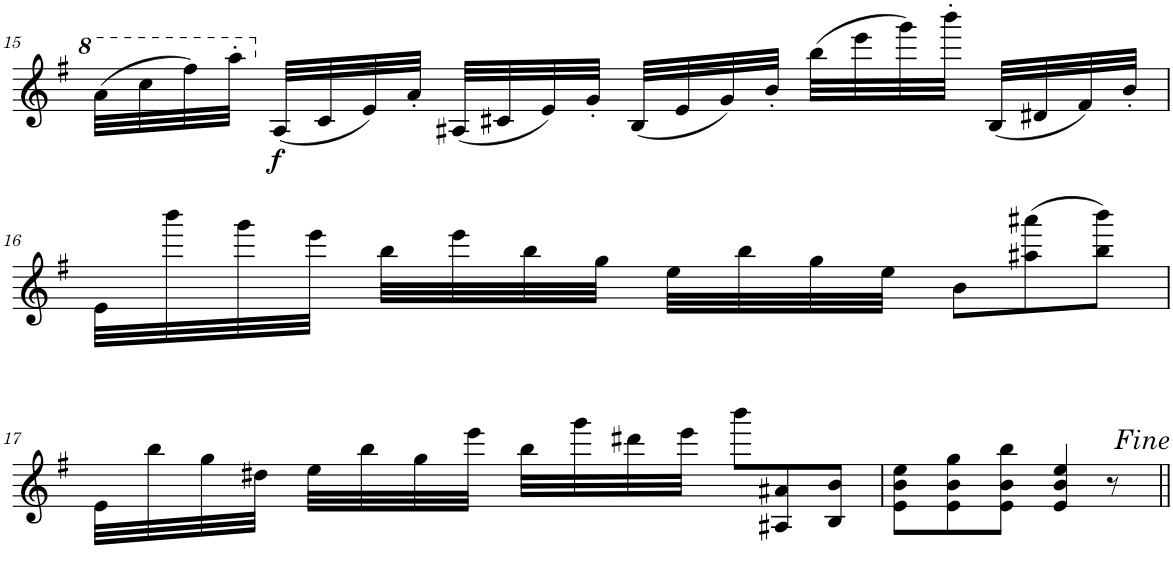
**kern	**dynam
*part1	*part1
*staff1	*staff1
*I"Violin	*
*I'Vln.	*
!!LO:PB:g=z
*clefG2	*
*k[f#]	*
*M6/8	*
=15	=15
(32aa\LLL	.
32ccc\	.
32fff#\)	.
32aaa'\JJJ	.
!	!LO:DY:b
(32A/LLL	f
32c/	.
32e/)	.
32a'/JJJ	.
(32A#X/LLL	.
32c#X/	.
32e/)	.
32g'/JJJ	.
(32B/LLL	.
32e/	.
32g/)	.
32b'/JJJ	.
(32bb\LLL	.
32eee\	.
32ggg\)	.
32bbb'\JJJ	.
(32B/LLL	.
32d#X/	.
32f#/)	.
32b'/JJJ	.
!!LO:LB:g=z
=16	=16
32e\LLL	.
32bbb\	.
32ggg\	.
32eee\JJJ	.
32bb\LLL	.
32eee\	.
32bb\	.
32gg\JJJ	.
32ee\LLL	.
32bb\	.
32gg\	.
32ee\JJJ	.
8b\L	.
(8aa#X\ 8aaa#X\	.
8bb\ 8bbb\J)	.
!!LO:LB:g=z
=17	=17
32e\LLL	.
32bb\	.
32gg\	.
32dd#X\JJJ	.
32ee\LLL	.
32bb\	.
32gg\	.
32eee\JJJ	.
32bb\LLL	.
32ggg\	.
32ddd#X\	.
32eee\JJJ	.
8bbb\L	.
8A#X/ 8a#X/	.
8B/ 8b/J	.
=18	=18
8e\ 8b\ 8ee\L	.
8e\ 8b\ 8gg\	.
8e\ 8b\ 8bb\J	.
4e/ 4b/ 4ee/	.
8r	.
=||	=||
*-	*-
